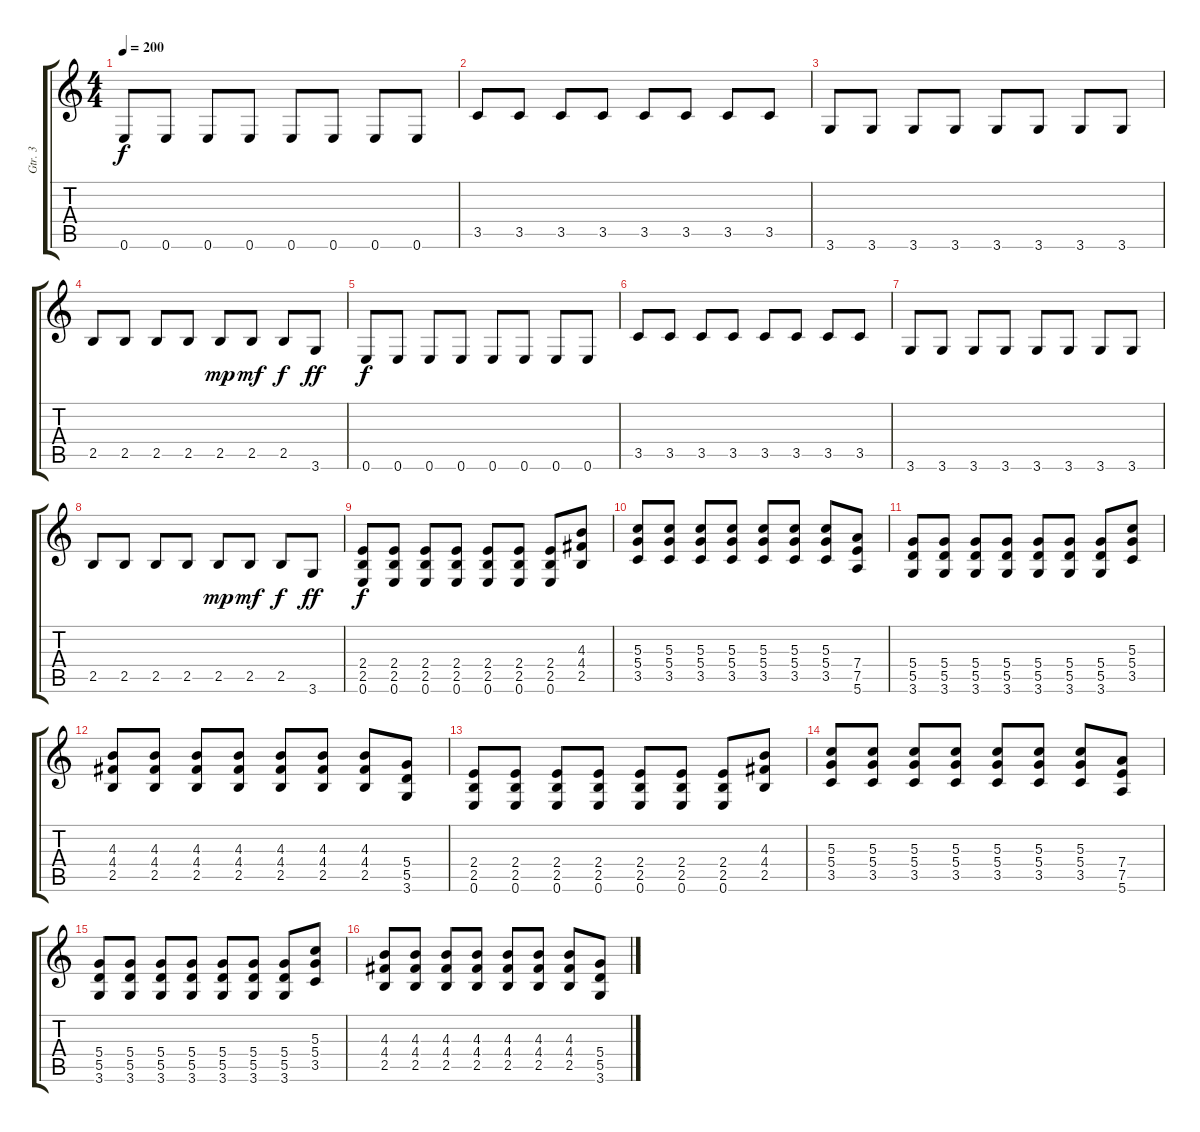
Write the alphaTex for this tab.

\track ("Gtr. 3" "Gtr. 3") {instrument distortionguitar}
\staff {score tabs}
\tuning (E4 B3 G3 D3 A2 E2) {hide}
\ts (4 4)
\tempo 200
\clef g2
\ks c
0.6.8{dy f instrument electricguitarmuted} 0.6.8 0.6.8 0.6.8 0.6.8 0.6.8 0.6.8 0.6.8 |
3.5.8 3.5.8 3.5.8 3.5.8 3.5.8 3.5.8 3.5.8 3.5.8 |
3.6.8 3.6.8 3.6.8 3.6.8 3.6.8 3.6.8 3.6.8 3.6.8 |
2.5.8 2.5.8 2.5.8 2.5.8 2.5.8{dy mp} 2.5.8{dy mf} 2.5.8{dy f} 3.6.8{dy ff} |
0.6.8{dy f} 0.6.8 0.6.8 0.6.8 0.6.8 0.6.8 0.6.8 0.6.8 |
3.5.8 3.5.8 3.5.8 3.5.8 3.5.8 3.5.8 3.5.8 3.5.8 |
3.6.8 3.6.8 3.6.8 3.6.8 3.6.8 3.6.8 3.6.8 3.6.8 |
2.5.8 2.5.8 2.5.8 2.5.8 2.5.8{dy mp instrument distortionguitar} 2.5.8{dy mf} 2.5.8{dy f} 3.6.8{dy ff} |
(2.4 2.5 0.6).8{dy f instrument distortionguitar} (2.4 2.5 0.6).8 (2.4 2.5 0.6).8 (2.4 2.5 0.6).8 (2.4 2.5 0.6).8 (2.4 2.5 0.6).8 (2.4 2.5 0.6).8 (4.3 4.4 2.5).8 |
(5.3 5.4 3.5).8 (5.3 5.4 3.5).8 (5.3 5.4 3.5).8 (5.3 5.4 3.5).8 (5.3 5.4 3.5).8 (5.3 5.4 3.5).8 (5.3 5.4 3.5).8 (7.4 7.5 5.6).8 |
(5.4 5.5 3.6).8 (5.4 5.5 3.6).8 (5.4 5.5 3.6).8 (5.4 5.5 3.6).8 (5.4 5.5 3.6).8 (5.4 5.5 3.6).8 (5.4 5.5 3.6).8 (5.3 5.4 3.5).8 |
(4.3 4.4 2.5).8 (4.3 4.4 2.5).8 (4.3 4.4 2.5).8 (4.3 4.4 2.5).8 (4.3 4.4 2.5).8 (4.3 4.4 2.5).8 (4.3 4.4 2.5).8 (5.4 5.5 3.6).8 |
(2.4 2.5 0.6).8{instrument distortionguitar} (2.4 2.5 0.6).8 (2.4 2.5 0.6).8 (2.4 2.5 0.6).8 (2.4 2.5 0.6).8 (2.4 2.5 0.6).8 (2.4 2.5 0.6).8 (4.3 4.4 2.5).8 |
(5.3 5.4 3.5).8 (5.3 5.4 3.5).8 (5.3 5.4 3.5).8 (5.3 5.4 3.5).8 (5.3 5.4 3.5).8 (5.3 5.4 3.5).8 (5.3 5.4 3.5).8 (7.4 7.5 5.6).8 |
(5.4 5.5 3.6).8 (5.4 5.5 3.6).8 (5.4 5.5 3.6).8 (5.4 5.5 3.6).8 (5.4 5.5 3.6).8 (5.4 5.5 3.6).8 (5.4 5.5 3.6).8 (5.3 5.4 3.5).8 |
(4.3 4.4 2.5).8 (4.3 4.4 2.5).8 (4.3 4.4 2.5).8 (4.3 4.4 2.5).8 (4.3 4.4 2.5).8 (4.3 4.4 2.5).8 (4.3 4.4 2.5).8 (5.4 5.5 3.6).8
